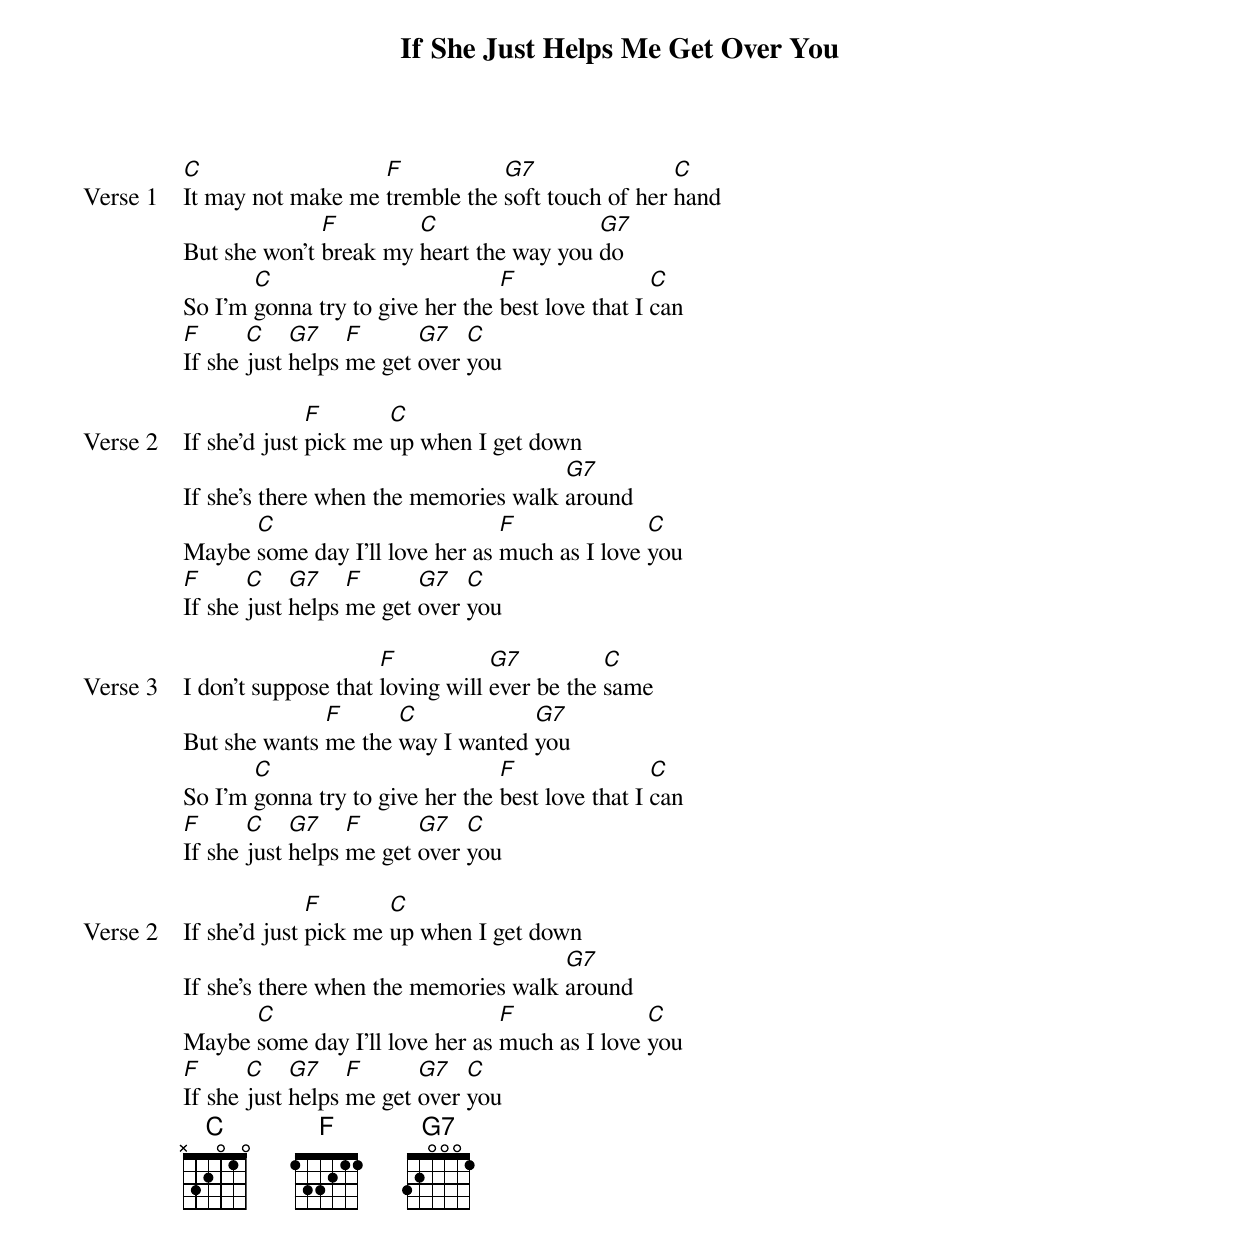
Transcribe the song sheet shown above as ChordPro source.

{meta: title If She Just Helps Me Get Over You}
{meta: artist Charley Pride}
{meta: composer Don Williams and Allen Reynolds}

{start_of_verse: Verse 1}
[C]It may not make me [F]tremble the [G7]soft touch of her [C]hand
But she won't [F]break my [C]heart the way you [G7]do
So I'm [C]gonna try to give her the [F]best love that I [C]can
[F]If she [C]just [G7]helps [F]me get [G7]over [C]you
{end_of_verse}

{start_of_verse: Verse 2}
If she’d just [F]pick me [C]up when I get down
If she's there when the memories walk [G7]around
Maybe [C]some day I'll love her as [F]much as I love [C]you
[F]If she [C]just [G7]helps [F]me get [G7]over [C]you
{end_of_verse}

{start_of_verse: Verse 3}
I don't suppose that [F]loving will [G7]ever be the [C]same
But she wants [F]me the [C]way I wanted [G7]you
So I'm [C]gonna try to give her the [F]best love that I [C]can
[F]If she [C]just [G7]helps [F]me get [G7]over [C]you
{end_of_verse}

{start_of_verse: Verse 2}
If she’d just [F]pick me [C]up when I get down
If she's there when the memories walk [G7]around
Maybe [C]some day I'll love her as [F]much as I love [C]you
[F]If she [C]just [G7]helps [F]me get [G7]over [C]you
{end_of_verse}
